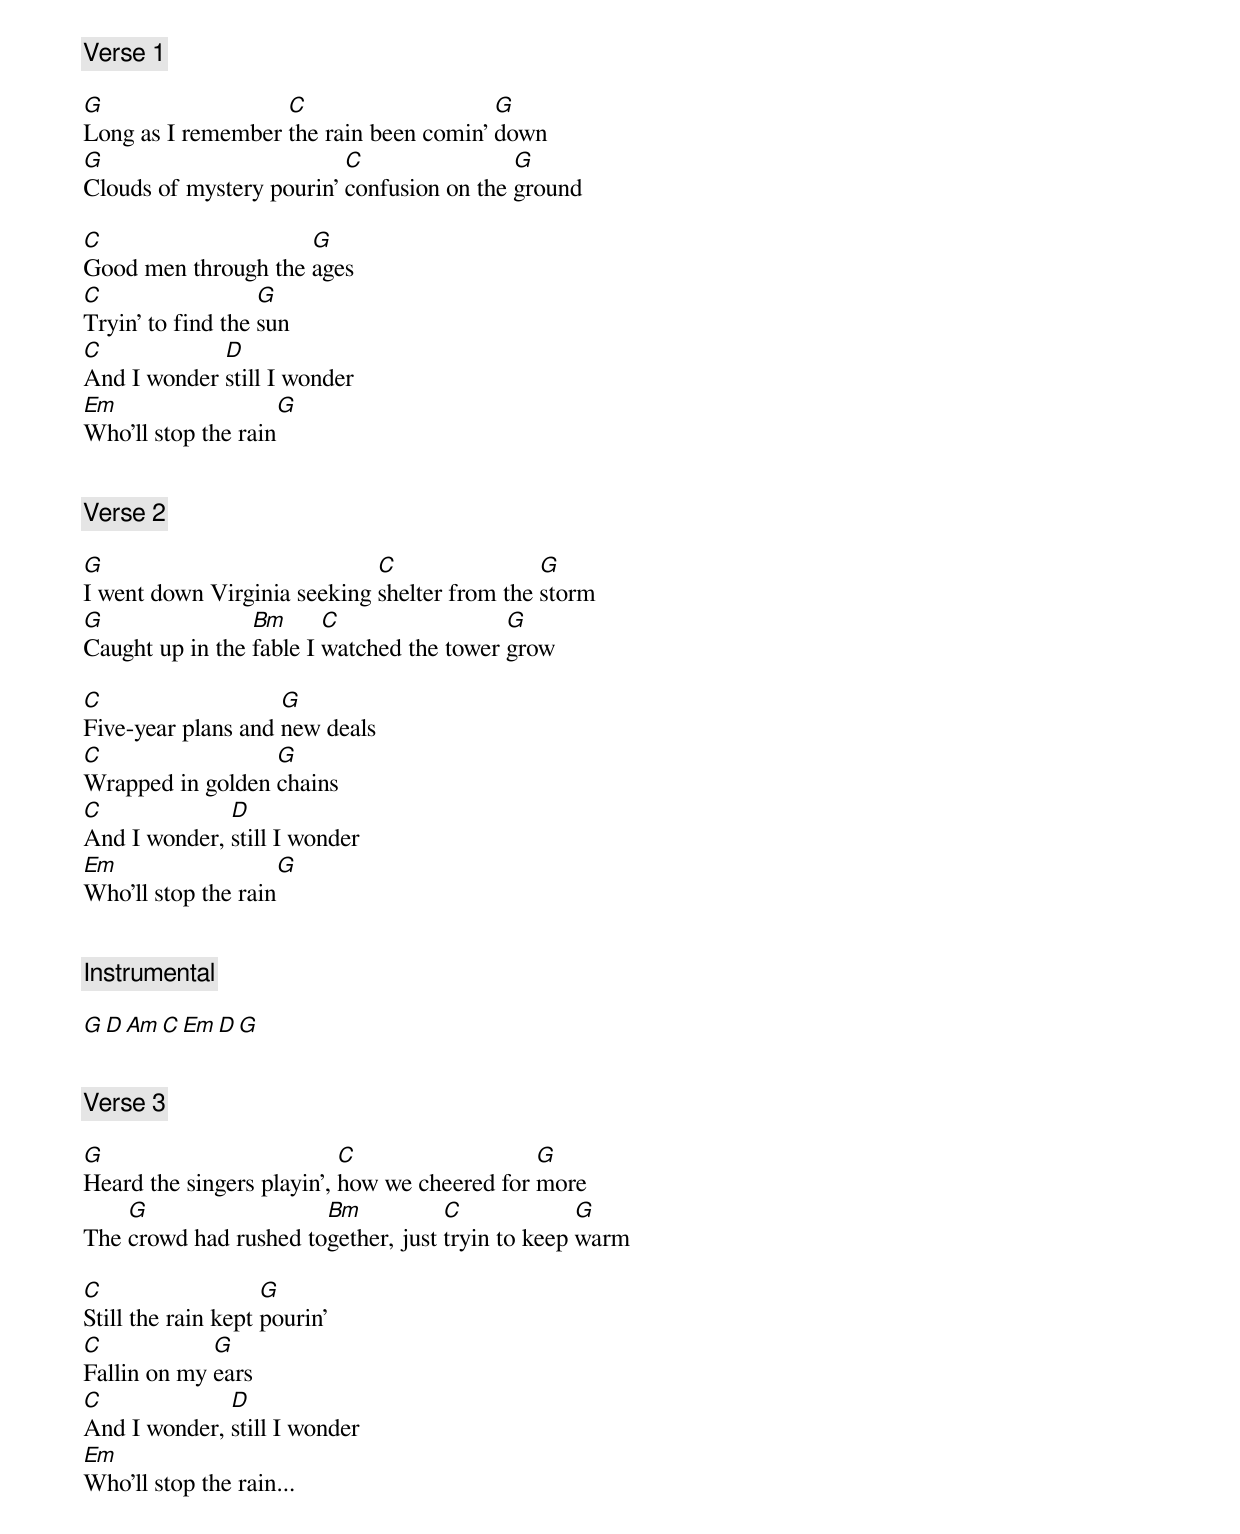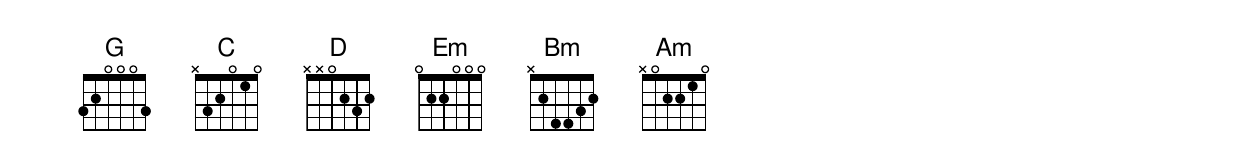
[Verse 1]

G                  C                    G
Long as I remember the rain been comin' down
G                         C                G
Clouds of mystery pourin' confusion on the ground

C                    G
Good men through the ages
C                  G
Tryin' to find the sun
C            D
And I wonder still I wonder
Em                      G
Who'll stop the rain


[Verse 2]

G                            C                G
I went down Virginia seeking shelter from the storm
G                Bm      C                 G
Caught up in the fable I watched the tower grow

C                   G
Five-year plans and new deals
C                 G
Wrapped in golden chains
C             D
And I wonder, still I wonder
Em                      G
Who'll stop the rain


[Instrumental]

G D   Am C Em   D G


[Verse 3]

G                          C                  G
Heard the singers playin', how we cheered for more
    G                  Bm           C             G
The crowd had rushed together, just tryin to keep warm

C                   G
Still the rain kept pourin'
C            G
Fallin on my ears
C             D
And I wonder, still I wonder
Em
Who'll stop the rain...
